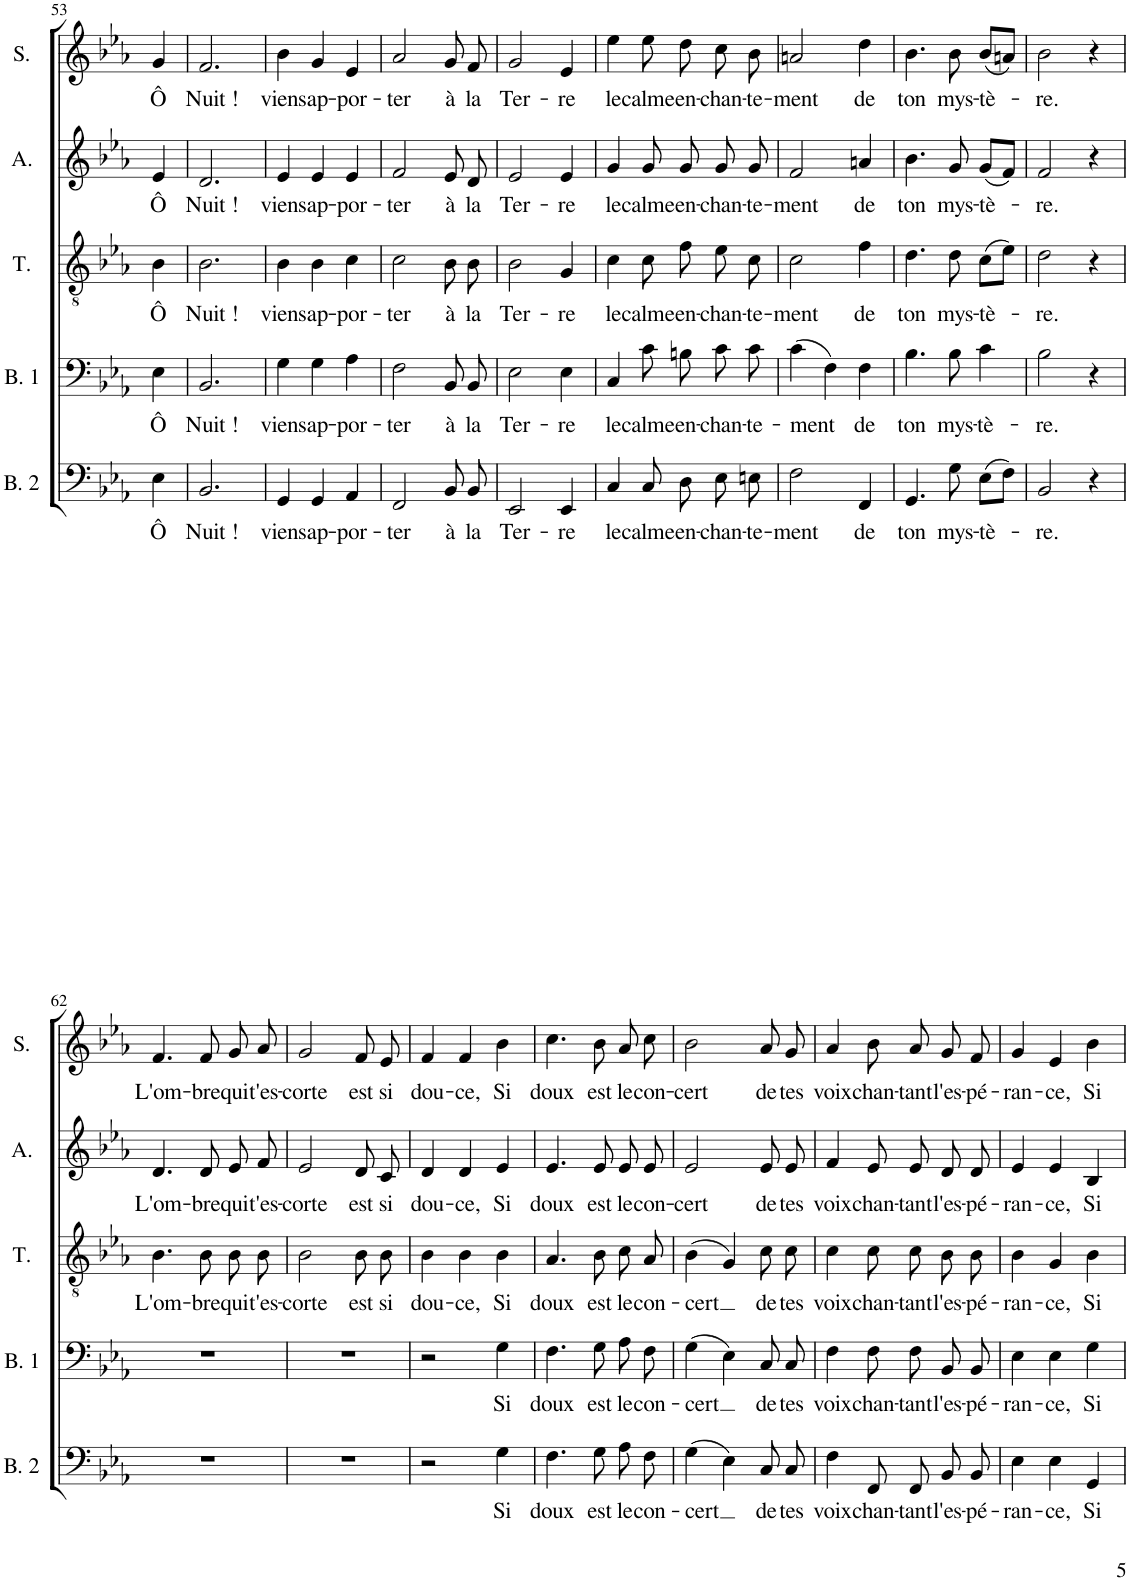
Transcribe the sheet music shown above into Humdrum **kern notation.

**kern	**text	**kern	**text	**kern	**text	**kern	**text	**kern	**text
*part5	*part5	*part4	*part4	*part3	*part3	*part2	*part2	*part1	*part1
*staff5	*staff5	*staff4	*staff4	*staff3	*staff3	*staff2	*staff2	*staff1	*staff1
*I"Basse 2	*	*I"Basse 1	*	*I"Ténor	*	*I"Alto	*	*I"Soprano	*
*I'B. 2	*	*I'B. 1	*	*I'T.	*	*I'A.	*	*I'S.	*
!!LO:PB:g=z
*clefF4	*	*clefF4	*	*clefGv2	*	*clefG2	*	*clefG2	*
*k[b-e-a-]	*	*k[b-e-a-]	*	*k[b-e-a-]	*	*k[b-e-a-]	*	*k[b-e-a-]	*
*M3/4	*	*M3/4	*	*M3/4	*	*M3/4	*	*M3/4	*
=53	=53	=53	=53	=53	=53	=53	=53	=53	=53
!	!LO:LY:b	!	!LO:LY:b	!	!LO:LY:b	!	!LO:LY:b	!	!LO:LY:b
4E-\	Ô	4E-\	Ô	4B-\	Ô	4e-/	Ô	4g/	Ô
=54	=54	=54	=54	=54	=54	=54	=54	=54	=54
!	!LO:LY:b	!	!LO:LY:b	!	!LO:LY:b	!	!LO:LY:b	!	!LO:LY:b
2.BB-/	Nuit !	2.BB-/	Nuit !	2.B-\	Nuit !	2.d/	Nuit !	2.f/	Nuit !
=55	=55	=55	=55	=55	=55	=55	=55	=55	=55
!	!LO:LY:b	!	!LO:LY:b	!	!LO:LY:b	!	!LO:LY:b	!	!LO:LY:b
4GG/	viens	4G\	viens	4B-\	viens	4e-/	viens	4b-\	viens
!	!LO:LY:b	!	!LO:LY:b	!	!LO:LY:b	!	!LO:LY:b	!	!LO:LY:b
4GG/	ap-	4G\	ap-	4B-\	ap-	4e-/	ap-	4g/	ap-
!	!LO:LY:b	!	!LO:LY:b	!	!LO:LY:b	!	!LO:LY:b	!	!LO:LY:b
4AA-/	-por-	4A-\	-por-	4c\	-por-	4e-/	-por-	4e-/	-por-
=56	=56	=56	=56	=56	=56	=56	=56	=56	=56
!	!LO:LY:b	!	!LO:LY:b	!	!LO:LY:b	!	!LO:LY:b	!	!LO:LY:b
2FF/	-ter	2F\	-ter	2c\	-ter	2f/	-ter	2a-/	-ter
!	!LO:LY:b	!	!LO:LY:b	!	!LO:LY:b	!	!LO:LY:b	!	!LO:LY:b
8BB-/	à	8BB-/L	à	8B-\	à	8e-/	à	8g/	à
!	!LO:LY:b	!	!LO:LY:b	!	!LO:LY:b	!	!LO:LY:b	!	!LO:LY:b
8BB-/	la	8BB-/J	la	8B-\	la	8d/	la	8f/	la
=57	=57	=57	=57	=57	=57	=57	=57	=57	=57
!	!LO:LY:b	!	!LO:LY:b	!	!LO:LY:b	!	!LO:LY:b	!	!LO:LY:b
2EE-/	Ter-	2E-\	Ter-	2B-\	Ter-	2e-/	Ter-	2g/	Ter-
!	!LO:LY:b	!	!LO:LY:b	!	!LO:LY:b	!	!LO:LY:b	!	!LO:LY:b
4EE-/	-re	4E-\	-re	4G/	-re	4e-/	-re	4e-/	-re
=58	=58	=58	=58	=58	=58	=58	=58	=58	=58
!	!LO:LY:b	!	!LO:LY:b	!	!LO:LY:b	!	!LO:LY:b	!	!LO:LY:b
4C/	le	4C/	le	4c\	le	4g/	le	4ee-\	le
!	!LO:LY:b	!	!LO:LY:b	!	!LO:LY:b	!	!LO:LY:b	!	!LO:LY:b
8C/	calme	8c\L	calme	8c\	calme	8g/	calme	8ee-\	calme
!	!LO:LY:b	!	!LO:LY:b	!	!LO:LY:b	!	!LO:LY:b	!	!LO:LY:b
8D\	en-	8Bn\J	en-	8f\	en-	8g/	en-	8dd\	en-
!	!LO:LY:b	!	!LO:LY:b	!	!LO:LY:b	!	!LO:LY:b	!	!LO:LY:b
8E-\	-chan-	8c\L	-chan-	8e-\	-chan-	8g/	-chan-	8cc\	-chan-
!	!LO:LY:b	!	!LO:LY:b	!	!LO:LY:b	!	!LO:LY:b	!	!LO:LY:b
8En\	-te-	8c\J	-te-	8c\	-te-	8g/	-te-	8b-\	-te-
=59	=59	=59	=59	=59	=59	=59	=59	=59	=59
!	!LO:LY:b	!	!LO:LY:b	!	!LO:LY:b	!	!LO:LY:b	!	!LO:LY:b
2F\	-ment	(4c\	-ment	2c\	-ment	2f/	-ment	2an/	-ment
.	.	4F\)	.	.	.	.	.	.	.
!	!LO:LY:b	!	!LO:LY:b	!	!LO:LY:b	!	!LO:LY:b	!	!LO:LY:b
4FF/	de	4F\	de	4f\	de	4an/	de	4dd\	de
=60	=60	=60	=60	=60	=60	=60	=60	=60	=60
!	!LO:LY:b	!	!LO:LY:b	!	!LO:LY:b	!	!LO:LY:b	!	!LO:LY:b
4.GG/	ton	4.B-\	ton	4.d\	ton	4.b-\	ton	4.b-\	ton
!	!LO:LY:b	!	!LO:LY:b	!	!LO:LY:b	!	!LO:LY:b	!	!LO:LY:b
8G\	mys-	8B-\	mys-	8d\	mys-	8g/	mys-	8b-\	mys-
!	!LO:LY:b	!	!LO:LY:b	!	!LO:LY:b	!	!LO:LY:b	!	!LO:LY:b
(8E-\L	-tè-	4c\	-tè-	(8c\L	-tè-	(8g/L	-tè-	(8b-/L	-tè-
8F\J)	.	.	.	8e-\J)	.	8f/J)	.	8an/J)	.
=61	=61	=61	=61	=61	=61	=61	=61	=61	=61
!	!LO:LY:b	!	!LO:LY:b	!	!LO:LY:b	!	!LO:LY:b	!	!LO:LY:b
2BB-/	-re.	2B-\	-re.	2d\	-re.	2f/	-re.	2b-\	-re.
4r	.	4r	.	4r	.	4r	.	4r	.
!!LO:LB:g=z
=62	=62	=62	=62	=62	=62	=62	=62	=62	=62
!	!	!	!	!	!LO:LY:b	!	!LO:LY:b	!	!LO:LY:b
2.r	.	2.r	.	4.B-\	L'om-	4.d/	L'om-	4.f/	L'om-
!	!	!	!	!	!LO:LY:b	!	!LO:LY:b	!	!LO:LY:b
.	.	.	.	8B-\	-bre	8d/	-bre	8f/	-bre
!	!	!	!	!	!LO:LY:b	!	!LO:LY:b	!	!LO:LY:b
.	.	.	.	8B-\	qui	8e-/	qui	8g/	qui
!	!	!	!	!	!LO:LY:b	!	!LO:LY:b	!	!LO:LY:b
.	.	.	.	8B-\	t'es-	8f/	t'es-	8a-/	t'es-
=63	=63	=63	=63	=63	=63	=63	=63	=63	=63
!	!	!	!	!	!LO:LY:b	!	!LO:LY:b	!	!LO:LY:b
2.r	.	2.r	.	2B-\	-corte	2e-/	-corte	2g/	-corte
!	!	!	!	!	!LO:LY:b	!	!LO:LY:b	!	!LO:LY:b
.	.	.	.	8B-\	est	8d/	est	8f/	est
!	!	!	!	!	!LO:LY:b	!	!LO:LY:b	!	!LO:LY:b
.	.	.	.	8B-\	si	8c/	si	8e-/	si
=64	=64	=64	=64	=64	=64	=64	=64	=64	=64
!	!	!	!	!	!LO:LY:b	!	!LO:LY:b	!	!LO:LY:b
2r	.	2r	.	4B-\	dou-	4d/	dou-	4f/	dou-
!	!	!	!	!	!LO:LY:b	!	!LO:LY:b	!	!LO:LY:b
.	.	.	.	4B-\	-ce,	4d/	-ce,	4f/	-ce,
!	!LO:LY:b	!	!LO:LY:b	!	!LO:LY:b	!	!LO:LY:b	!	!LO:LY:b
4G\	Si	4G\	Si	4B-\	Si	4e-/	Si	4b-\	Si
=65	=65	=65	=65	=65	=65	=65	=65	=65	=65
!	!LO:LY:b	!	!LO:LY:b	!	!LO:LY:b	!	!LO:LY:b	!	!LO:LY:b
4.F\	doux	4.F\	doux	4.A-/	doux	4.e-/	doux	4.cc\	doux
!	!LO:LY:b	!	!LO:LY:b	!	!LO:LY:b	!	!LO:LY:b	!	!LO:LY:b
8G\	est	8G\	est	8B-\	est	8e-/	est	8b-\	est
!	!LO:LY:b	!	!LO:LY:b	!	!LO:LY:b	!	!LO:LY:b	!	!LO:LY:b
8A-\	le	8A-\L	le	8c\	le	8e-/	le	8a-/	le
!	!LO:LY:b	!	!LO:LY:b	!	!LO:LY:b	!	!LO:LY:b	!	!LO:LY:b
8F\	con-	8F\J	con-	8A-/	con-	8e-/	con-	8cc\	con-
=66	=66	=66	=66	=66	=66	=66	=66	=66	=66
!	!LO:LY:b	!	!LO:LY:b	!	!LO:LY:b	!	!LO:LY:b	!	!LO:LY:b
(4G\	-cert	(4G\	-cert	(4B-\	-cert	2e-/	-cert	2b-\	-cert
4E-\)	.	4E-\)	.	4G/)	.	.	.	.	.
!	!LO:LY:b	!	!LO:LY:b	!	!LO:LY:b	!	!LO:LY:b	!	!LO:LY:b
8C/	de	8C/L	de	8c\	de	8e-/	de	8a-/	de
!	!LO:LY:b	!	!LO:LY:b	!	!LO:LY:b	!	!LO:LY:b	!	!LO:LY:b
8C/	tes	8C/J	tes	8c\	tes	8e-/	tes	8g/	tes
=67	=67	=67	=67	=67	=67	=67	=67	=67	=67
!	!LO:LY:b	!	!LO:LY:b	!	!LO:LY:b	!	!LO:LY:b	!	!LO:LY:b
4F\	voix	4F\	voix	4c\	voix	4f/	voix	4a-/	voix
!	!LO:LY:b	!	!LO:LY:b	!	!LO:LY:b	!	!LO:LY:b	!	!LO:LY:b
8FF/	chan-	8F\L	chan-	8c\	chan-	8e-/	chan-	8b-\	chan-
!	!LO:LY:b	!	!LO:LY:b	!	!LO:LY:b	!	!LO:LY:b	!	!LO:LY:b
8FF/	-tant	8F\J	-tant	8c\	-tant	8e-/	-tant	8a-/	-tant
!	!LO:LY:b	!	!LO:LY:b	!	!LO:LY:b	!	!LO:LY:b	!	!LO:LY:b
8BB-/	l'es-	8BB-/L	l'es-	8B-\	l'es-	8d/	l'es-	8g/	l'es-
!	!LO:LY:b	!	!LO:LY:b	!	!LO:LY:b	!	!LO:LY:b	!	!LO:LY:b
8BB-/	-pé-	8BB-/J	-pé-	8B-\	-pé-	8d/	-pé-	8f/	-pé-
=68	=68	=68	=68	=68	=68	=68	=68	=68	=68
!	!LO:LY:b	!	!LO:LY:b	!	!LO:LY:b	!	!LO:LY:b	!	!LO:LY:b
4E-\	-ran-	4E-\	-ran-	4B-\	-ran-	4e-/	-ran-	4g/	-ran-
!	!LO:LY:b	!	!LO:LY:b	!	!LO:LY:b	!	!LO:LY:b	!	!LO:LY:b
4E-\	-ce,	4E-\	-ce,	4G/	-ce,	4e-/	-ce,	4e-/	-ce,
!	!LO:LY:b	!	!LO:LY:b	!	!LO:LY:b	!	!LO:LY:b	!	!LO:LY:b
4GG/	Si	4G\	Si	4B-\	Si	4B-/	Si	4b-\	Si
=	=	=	=	=	=	=	=	=	=
*-	*-	*-	*-	*-	*-	*-	*-	*-	*-
